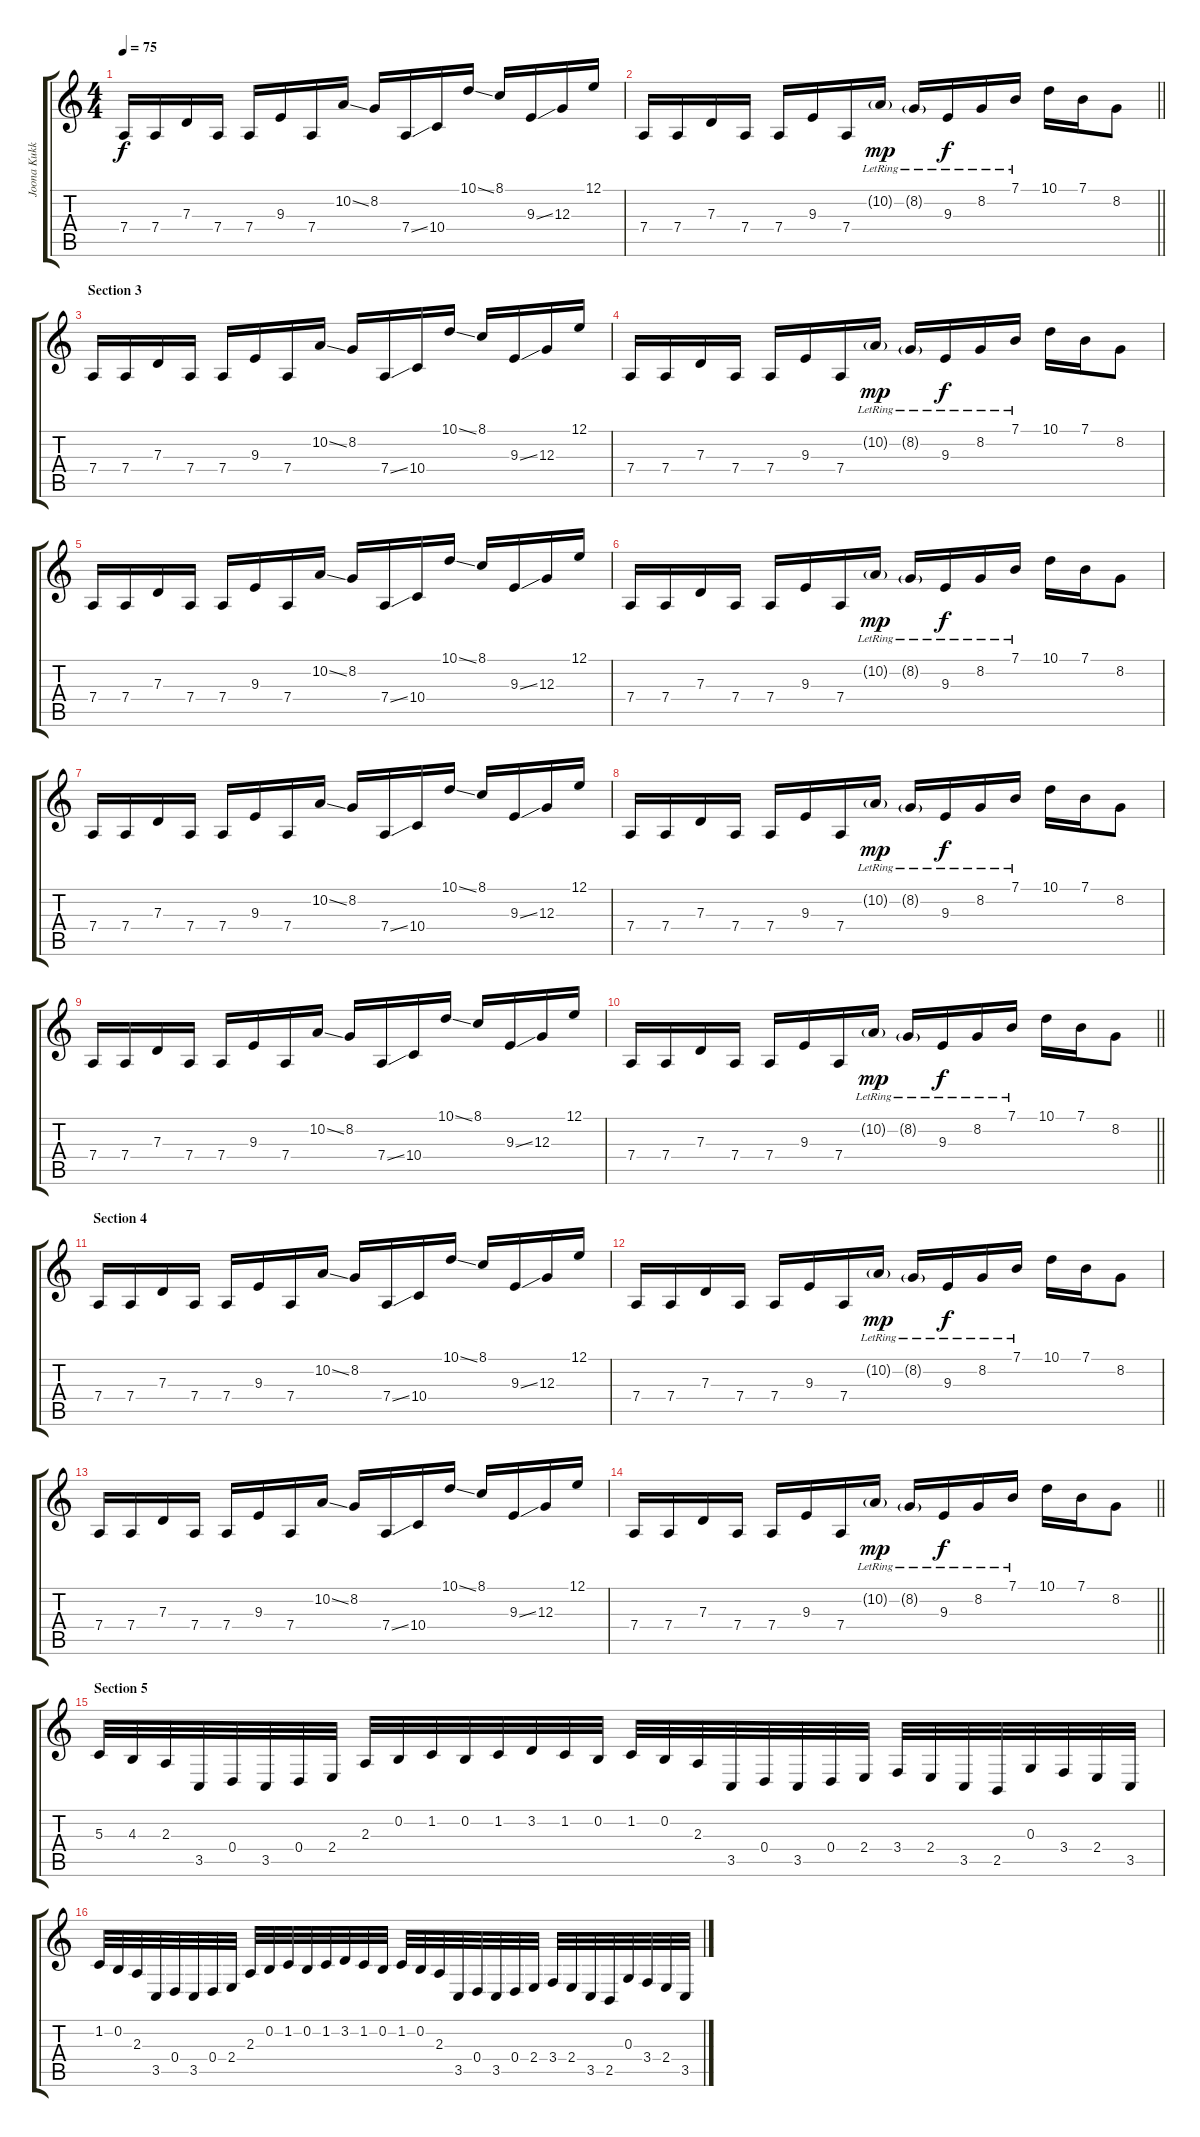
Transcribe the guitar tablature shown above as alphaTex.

\track ("Joona Kukkola (choir pad)" "Joona Kukk") {instrument pad4choir}
\staff {score tabs}
\tuning (E4 B3 G3 D3 A2 E2) {hide}
\ts (4 4)
\tempo 75
\clef g2
\ks aminor
7.4.16{dy f} 7.4.16 7.3.16 7.4.16 7.4.16 9.3.16 7.4.16 10.2{ss}.16 8.2.16 7.4{ss}.16 10.4.16 10.1{ss}.16 8.1.16 9.3{ss}.16 12.3.16 12.1.16 |
\barLineRight lightlight
7.4.16 7.4.16 7.3.16 7.4.16 7.4.16 9.3.16 7.4.16 10.2{g lr}.16{dy mp} 8.2{g lr}.16 9.3{lr}.16{dy f} 8.2{lr}.16 7.1{lr}.16 10.1.16 7.1.16 8.2.8 |
\section ("" "Section 3")
7.4.16 7.4.16 7.3.16 7.4.16 7.4.16 9.3.16 7.4.16 10.2{ss}.16 8.2.16 7.4{ss}.16 10.4.16 10.1{ss}.16 8.1.16 9.3{ss}.16 12.3.16 12.1.16 |
7.4.16 7.4.16 7.3.16 7.4.16 7.4.16 9.3.16 7.4.16 10.2{g lr}.16{dy mp} 8.2{g lr}.16 9.3{lr}.16{dy f} 8.2{lr}.16 7.1{lr}.16 10.1.16 7.1.16 8.2.8 |
7.4.16 7.4.16 7.3.16 7.4.16 7.4.16 9.3.16 7.4.16 10.2{ss}.16 8.2.16 7.4{ss}.16 10.4.16 10.1{ss}.16 8.1.16 9.3{ss}.16 12.3.16 12.1.16 |
7.4.16 7.4.16 7.3.16 7.4.16 7.4.16 9.3.16 7.4.16 10.2{g lr}.16{dy mp} 8.2{g lr}.16 9.3{lr}.16{dy f} 8.2{lr}.16 7.1{lr}.16 10.1.16 7.1.16 8.2.8 |
7.4.16 7.4.16 7.3.16 7.4.16 7.4.16 9.3.16 7.4.16 10.2{ss}.16 8.2.16 7.4{ss}.16 10.4.16 10.1{ss}.16 8.1.16 9.3{ss}.16 12.3.16 12.1.16 |
7.4.16 7.4.16 7.3.16 7.4.16 7.4.16 9.3.16 7.4.16 10.2{g lr}.16{dy mp} 8.2{g lr}.16 9.3{lr}.16{dy f} 8.2{lr}.16 7.1{lr}.16 10.1.16 7.1.16 8.2.8 |
7.4.16 7.4.16 7.3.16 7.4.16 7.4.16 9.3.16 7.4.16 10.2{ss}.16 8.2.16 7.4{ss}.16 10.4.16 10.1{ss}.16 8.1.16 9.3{ss}.16 12.3.16 12.1.16 |
\barLineRight lightlight
7.4.16 7.4.16 7.3.16 7.4.16 7.4.16 9.3.16 7.4.16 10.2{g lr}.16{dy mp} 8.2{g lr}.16 9.3{lr}.16{dy f} 8.2{lr}.16 7.1{lr}.16 10.1.16 7.1.16 8.2.8 |
\section ("" "Section 4")
7.4.16 7.4.16 7.3.16 7.4.16 7.4.16 9.3.16 7.4.16 10.2{ss}.16 8.2.16 7.4{ss}.16 10.4.16 10.1{ss}.16 8.1.16 9.3{ss}.16 12.3.16 12.1.16 |
7.4.16 7.4.16 7.3.16 7.4.16 7.4.16 9.3.16 7.4.16 10.2{g lr}.16{dy mp} 8.2{g lr}.16 9.3{lr}.16{dy f} 8.2{lr}.16 7.1{lr}.16 10.1.16 7.1.16 8.2.8 |
7.4.16 7.4.16 7.3.16 7.4.16 7.4.16 9.3.16 7.4.16 10.2{ss}.16 8.2.16 7.4{ss}.16 10.4.16 10.1{ss}.16 8.1.16 9.3{ss}.16 12.3.16 12.1.16 |
\barLineRight lightlight
7.4.16 7.4.16 7.3.16 7.4.16 7.4.16 9.3.16 7.4.16 10.2{g lr}.16{dy mp} 8.2{g lr}.16 9.3{lr}.16{dy f} 8.2{lr}.16 7.1{lr}.16 10.1.16 7.1.16 8.2.8 |
\section ("" "Section 5")
5.3.32{instrument lead2sawtooth} 4.3.32 2.3.32 3.5.32 0.4.32 3.5.32 0.4.32 2.4.32 2.3.32 0.2.32 1.2.32 0.2.32 1.2.32 3.2.32 1.2.32 0.2.32 1.2.32 0.2.32 2.3.32 3.5.32 0.4.32 3.5.32 0.4.32 2.4.32 3.4.32 2.4.32 3.5.32 2.5.32 0.3.32 3.4.32 2.4.32 3.5.32 |
1.2.32 0.2.32 2.3.32 3.5.32 0.4.32 3.5.32 0.4.32 2.4.32 2.3.32 0.2.32 1.2.32 0.2.32 1.2.32 3.2.32 1.2.32 0.2.32 1.2.32 0.2.32 2.3.32 3.5.32 0.4.32 3.5.32 0.4.32 2.4.32 3.4.32 2.4.32 3.5.32 2.5.32 0.3.32 3.4.32 2.4.32 3.5.32
